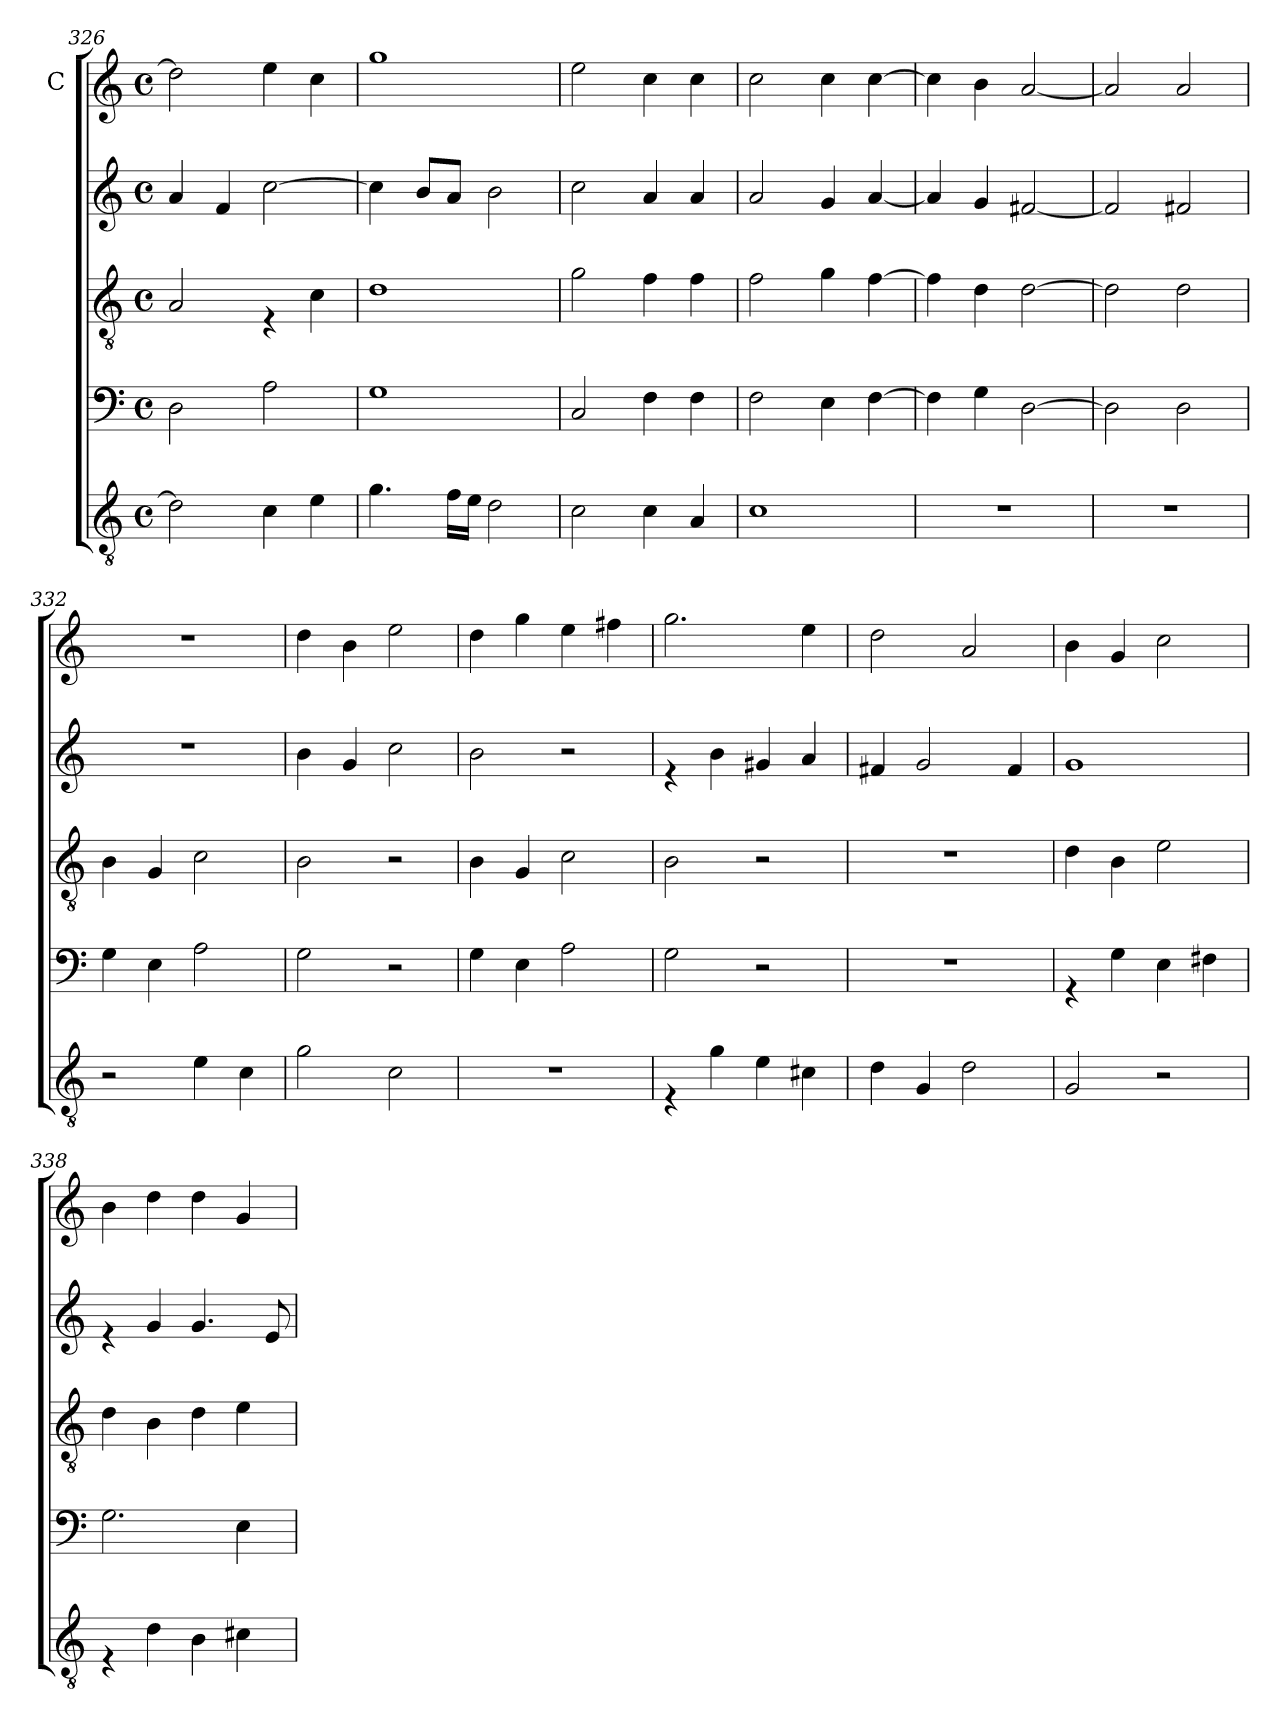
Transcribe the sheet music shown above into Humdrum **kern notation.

**kern	**kern	**kern	**kern	**kern
*part5	*part4	*part3	*part2	*part1
*staff5	*staff4	*staff3	*staff2	*staff1
*	*	*	*	*I"C
*clefGv2	*clefF4	*clefGv2	*clefG2	*clefG2
*k[]	*k[]	*k[]	*k[]	*k[]
*C:	*C:	*C:	*C:	*C:
*M4/4	*M4/4	*M4/4	*M4/4	*M4/4
*met(c)	*met(c)	*met(c)	*met(c)	*met(c)
=326	=326	=326	=326	=326
2d\]	2D\	2A/	4a/	2dd\]
.	.	.	4f/	.
4c\	2A\	4rE	[>2cc\	4ee\
4e\	.	4c\	.	4cc\
=327	=327	=327	=327	=327
4.g\	1G	1d	4cc\]	1gg
.	.	.	8b/L	.
16f\LL	.	.	8a/J	.
16e\JJ	.	.	.	.
2d\	.	.	2b\	.
!!LO:LB:g=z
=328	=328	=328	=328	=328
2c\	2C/	2g\	2cc\	2ee\
4c\	4F\	4f\	4a/	4cc\
4A/	4F\	4f\	4a/	4cc\
=329	=329	=329	=329	=329
1c	2F\	2f\	2a/	2cc\
.	4E\	4g\	4g/	4cc\
.	[>4F\	[>4f\	[<4a/	[>4cc\
=330	=330	=330	=330	=330
1r	4F\]	4f\]	4a/]	4cc\]
.	4G\	4d\	4g/	4b\
.	[>2D\	[>2d\	[<2f#X/	[<2a/
=331	=331	=331	=331	=331
1r	2D\]	2d\]	2f#/]	2a/]
.	2D\	2d\	2f#X/	2a/
=332	=332	=332	=332	=332
2r	4G\	4B\	1r	1r
.	4E\	4G/	.	.
4e\	2A\	2c\	.	.
4c\	.	.	.	.
!!LO:LB:g=z
=333	=333	=333	=333	=333
2g\	2G\	2B\	4b\	4dd\
.	.	.	4g/	4b\
2c\	2r	2r	2cc\	2ee\
=334	=334	=334	=334	=334
1r	4G\	4B\	2b\	4dd\
.	4E\	4G/	.	4gg\
.	2A\	2c\	2r	4ee\
.	.	.	.	4ff#X\
=335	=335	=335	=335	=335
4rE	2G\	2B\	4re	2.gg\
4g\	.	.	4b\	.
4e\	2r	2r	4g#X/	.
4c#X\	.	.	4a/	4ee\
=336	=336	=336	=336	=336
4d\	1r	1r	4f#X/	2dd\
4G/	.	.	2g/	.
2d\	.	.	.	2a/
.	.	.	4f#/	.
=337	=337	=337	=337	=337
2G/	4rGG	4d\	1g	4b\
.	4G\	4B\	.	4g/
2r	4E\	2e\	.	2cc\
.	4F#X\	.	.	.
!!LO:PB:g=z
=338	=338	=338	=338	=338
4rE	2.G\	4d\	4re	4b\
4d\	.	4B\	4g/	4dd\
4B\	.	4d\	4.g/	4dd\
4c#X\	4E\	4e\	.	4g/
.	.	.	8e/	.
=	=	=	=	=
*-	*-	*-	*-	*-
